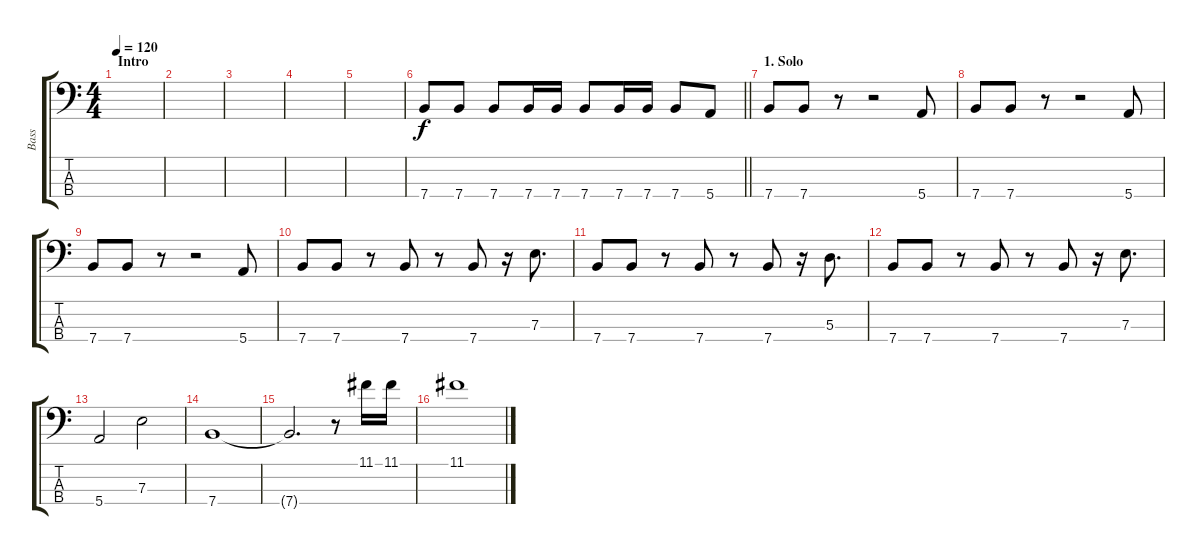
\track ("Bass" "Bass") {instrument electricbassfinger}
\staff {score tabs}
\tuning (G2 D2 A1 E1) {hide}
\ts (4 4)
\section ("" "Intro")
\tempo 120
\clef f4
\ks c
|
|
|
|
|
\barLineRight lightlight
7.4.8 7.4.8 7.4.8 7.4.16 7.4.16 7.4.8 7.4.16 7.4.16 7.4.8 5.4.8 |
\section ("" "1. Solo")
7.4.8 7.4.8 r.8 r.2 5.4.8 |
7.4.8 7.4.8 r.8 r.2 5.4.8 |
7.4.8 7.4.8 r.8 r.2 5.4.8 |
7.4.8 7.4.8 r.8 7.4.8 r.8 7.4.8 r.16 7.3.8{d} |
7.4.8 7.4.8 r.8 7.4.8 r.8 7.4.8 r.16 5.3.8{d} |
7.4.8 7.4.8 r.8 7.4.8 r.8 7.4.8 r.16 7.3.8{d} |
5.4.2 7.3.2 |
7.4.1 |
7.4{t}.2{d} r.8 11.1.16 11.1.16 |
11.1.1
